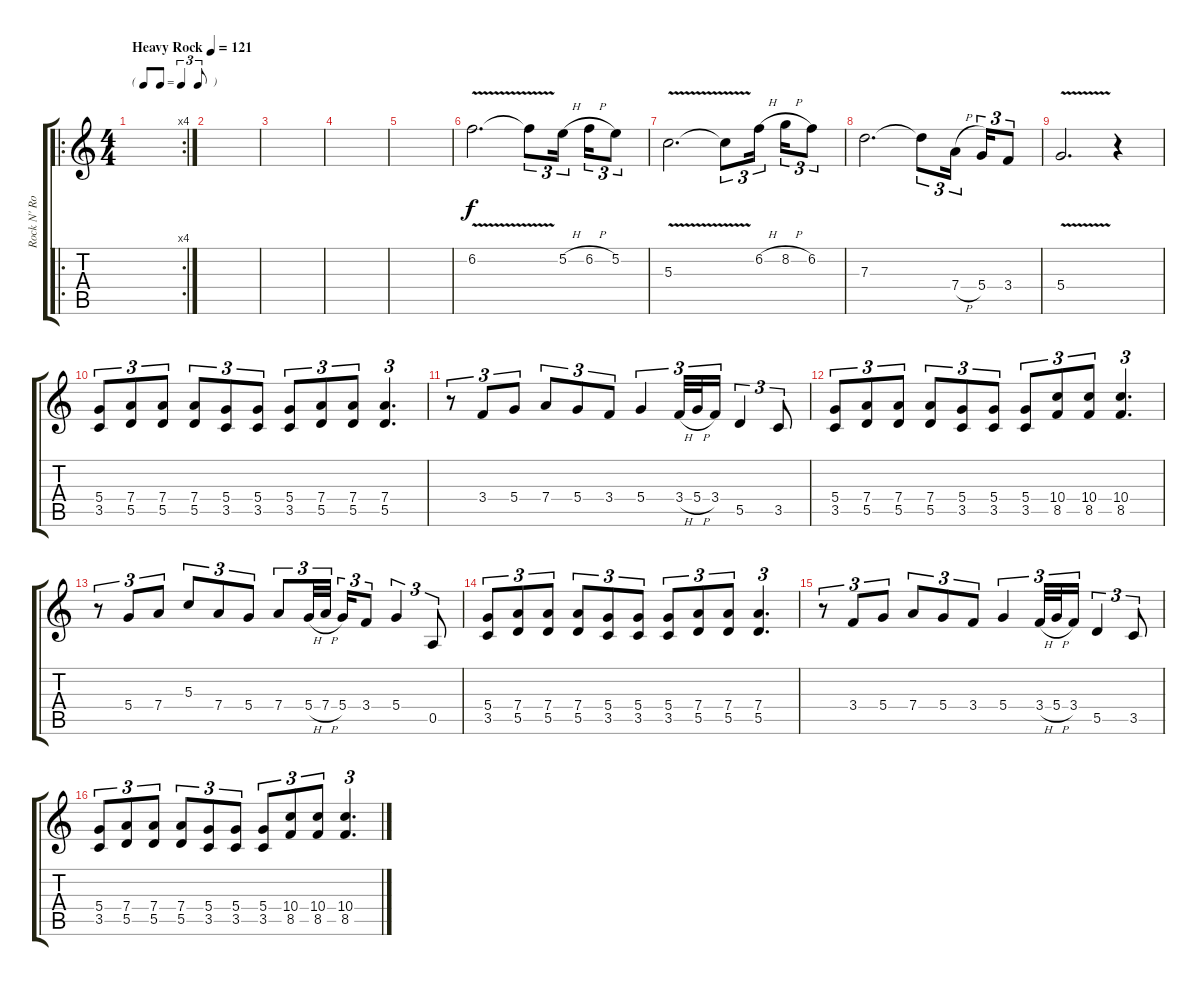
\track ("Rock N' Rolf" "Rock N' Ro") {instrument distortionguitar}
\staff {score tabs}
\tuning (E4 B3 G3 D3 A2 E2) {hide}
\ro
\rc 4
\ts (4 4)
\tf triplet8th
\tempo (121 "Heavy Rock")
\clef g2
\ks c
|
|
|
|
|
6.2{v}.2{d} 6.2{t}.8{tu (3 2)} 5.2{h}.16{tu (3 2) beam splitsecondary} 6.2{h}.16{tu (3 2)} 5.2.8{tu (3 2)} |
5.3{v}.2{d} 5.3{t}.8{tu (3 2)} 6.2{h}.16{tu (3 2) beam splitsecondary} 8.2{h}.16{tu (3 2)} 6.2.8{tu (3 2)} |
7.3.2{d} 7.3{t}.8{tu (3 2)} 7.4{h}.16{tu (3 2) beam splitsecondary} 5.4.16{tu (3 2)} 3.4.8{tu (3 2)} |
5.4{v}.2{d} r.4 |
(5.4 3.5).8{tu (3 2)} (7.4 5.5).8{tu (3 2)} (7.4 5.5).8{tu (3 2)} (7.4 5.5).8{tu (3 2)} (5.4 3.5).8{tu (3 2)} (5.4 3.5).8{tu (3 2)} (5.4 3.5).8{tu (3 2)} (7.4 5.5).8{tu (3 2)} (7.4 5.5).8{tu (3 2)} (7.4 5.5).4{d tu (3 2)} |
r.8{tu (3 2)} 3.4.8{tu (3 2)} 5.4.8{tu (3 2)} 7.4.8{tu (3 2)} 5.4.8{tu (3 2)} 3.4.8{tu (3 2)} 5.4.4{tu (3 2)} 3.4{h}.32{tu (3 2)} 5.4{h}.32{tu (3 2)} 3.4.16{tu (3 2)} 5.5.4{tu (3 2)} 3.5.8{tu (3 2)} |
(5.4 3.5).8{tu (3 2)} (7.4 5.5).8{tu (3 2)} (7.4 5.5).8{tu (3 2)} (7.4 5.5).8{tu (3 2)} (5.4 3.5).8{tu (3 2)} (5.4 3.5).8{tu (3 2)} (5.4 3.5).8{tu (3 2)} (10.4 8.5).8{tu (3 2)} (10.4 8.5).8{tu (3 2)} (10.4 8.5).4{d tu (3 2)} |
r.8{tu (3 2)} 5.4.8{tu (3 2)} 7.4.8{tu (3 2)} 5.3.8{tu (3 2)} 7.4.8{tu (3 2)} 5.4.8{tu (3 2)} 7.4.8{tu (3 2)} 5.4{h}.32{tu (3 2)} 7.4{h}.32{tu (3 2) beam splitsecondary} 5.4.16{tu (3 2)} 3.4.8{tu (3 2)} 5.4.4{tu (3 2)} 0.5.8{tu (3 2)} |
(5.4 3.5).8{tu (3 2)} (7.4 5.5).8{tu (3 2)} (7.4 5.5).8{tu (3 2)} (7.4 5.5).8{tu (3 2)} (5.4 3.5).8{tu (3 2)} (5.4 3.5).8{tu (3 2)} (5.4 3.5).8{tu (3 2)} (7.4 5.5).8{tu (3 2)} (7.4 5.5).8{tu (3 2)} (7.4 5.5).4{d tu (3 2)} |
r.8{tu (3 2)} 3.4.8{tu (3 2)} 5.4.8{tu (3 2)} 7.4.8{tu (3 2)} 5.4.8{tu (3 2)} 3.4.8{tu (3 2)} 5.4.4{tu (3 2)} 3.4{h}.32{tu (3 2)} 5.4{h}.32{tu (3 2)} 3.4.16{tu (3 2)} 5.5.4{tu (3 2)} 3.5.8{tu (3 2)} |
(5.4 3.5).8{tu (3 2)} (7.4 5.5).8{tu (3 2)} (7.4 5.5).8{tu (3 2)} (7.4 5.5).8{tu (3 2)} (5.4 3.5).8{tu (3 2)} (5.4 3.5).8{tu (3 2)} (5.4 3.5).8{tu (3 2)} (10.4 8.5).8{tu (3 2)} (10.4 8.5).8{tu (3 2)} (10.4 8.5).4{d tu (3 2)}
